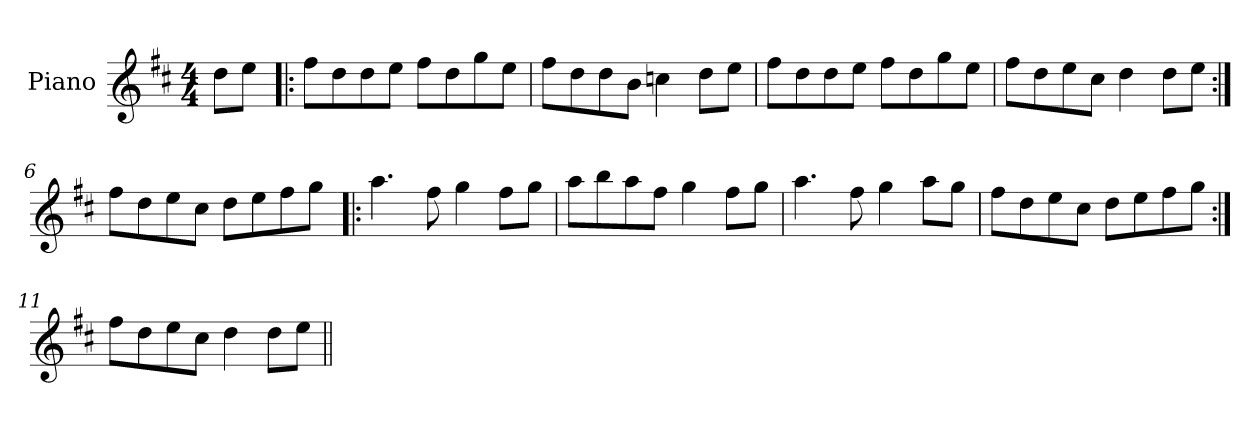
**kern
*part1
*staff1
*I"Piano
*I'Pno
*clefG2
*k[f#c#]
*D:
*M4/4
=1
8dd\L
8ee\J
=2!|:
8ff#\L
8dd\
8dd\
8ee\J
8ff#\L
8dd\
8gg\
8ee\J
=3
8ff#\L
8dd\
8dd\
8b\J
4ccn\
8dd\L
8ee\J
=4
8ff#\L
8dd\
8dd\
8ee\J
8ff#\L
8dd\
8gg\
8ee\J
=5
8ff#\L
8dd\
8ee\
8cc#\J
4dd\
8dd\L
8ee\J
!!LO:LB:g=z
=6:|!
8ff#\L
8dd\
8ee\
8cc#\J
8dd\L
8ee\
8ff#\
8gg\J
=7!|:
4.aa\
8ff#\
4gg\
8ff#\L
8gg\J
=8
8aa\L
8bb\
8aa\
8ff#\J
4gg\
8ff#\L
8gg\J
=9
4.aa\
8ff#\
4gg\
8aa\L
8gg\J
=10
8ff#\L
8dd\
8ee\
8cc#\J
8dd\L
8ee\
8ff#\
8gg\J
!!LO:LB:g=z
=11:|!
8ff#\L
8dd\
8ee\
8cc#\J
4dd\
8dd\L
8ee\J
=||
*-
